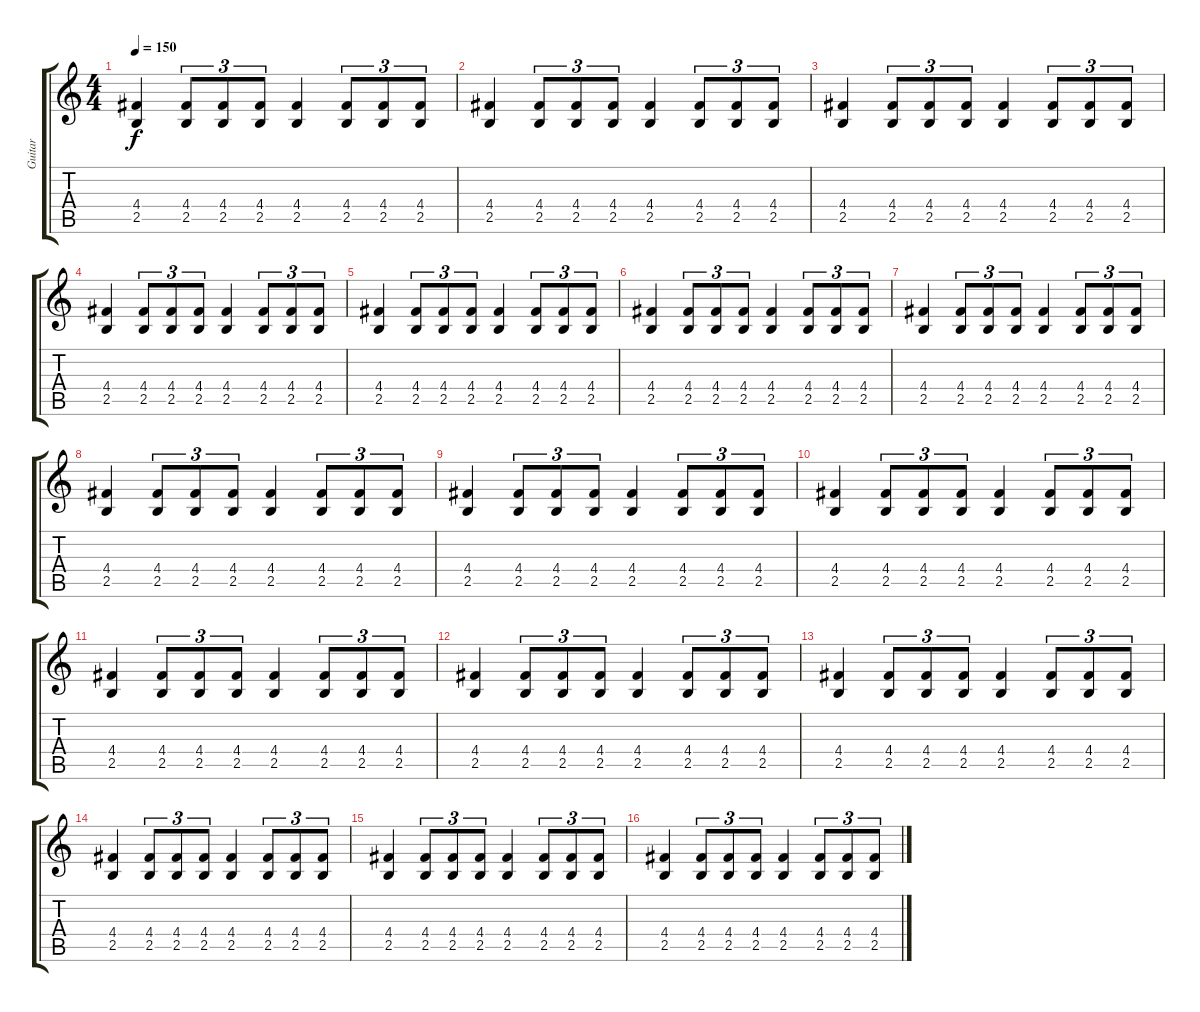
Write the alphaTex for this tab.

\track ("Guitar" "Guitar") {instrument overdrivenguitar}
\staff {score tabs}
\tuning (E4 B3 G3 D3 A2 E2) {hide}
\ts (4 4)
\tempo 150
\clef g2
\ks c
(4.4 2.5).4{dy f} (4.4 2.5).8{tu (3 2)} (4.4 2.5).8{tu (3 2)} (4.4 2.5).8{tu (3 2)} (4.4 2.5).4 (4.4 2.5).8{tu (3 2)} (4.4 2.5).8{tu (3 2)} (4.4 2.5).8{tu (3 2)} |
(4.4 2.5).4 (4.4 2.5).8{tu (3 2)} (4.4 2.5).8{tu (3 2)} (4.4 2.5).8{tu (3 2)} (4.4 2.5).4 (4.4 2.5).8{tu (3 2)} (4.4 2.5).8{tu (3 2)} (4.4 2.5).8{tu (3 2)} |
(4.4 2.5).4 (4.4 2.5).8{tu (3 2)} (4.4 2.5).8{tu (3 2)} (4.4 2.5).8{tu (3 2)} (4.4 2.5).4 (4.4 2.5).8{tu (3 2)} (4.4 2.5).8{tu (3 2)} (4.4 2.5).8{tu (3 2)} |
(4.4 2.5).4 (4.4 2.5).8{tu (3 2)} (4.4 2.5).8{tu (3 2)} (4.4 2.5).8{tu (3 2)} (4.4 2.5).4 (4.4 2.5).8{tu (3 2)} (4.4 2.5).8{tu (3 2)} (4.4 2.5).8{tu (3 2)} |
(4.4 2.5).4 (4.4 2.5).8{tu (3 2)} (4.4 2.5).8{tu (3 2)} (4.4 2.5).8{tu (3 2)} (4.4 2.5).4 (4.4 2.5).8{tu (3 2)} (4.4 2.5).8{tu (3 2)} (4.4 2.5).8{tu (3 2)} |
(4.4 2.5).4 (4.4 2.5).8{tu (3 2)} (4.4 2.5).8{tu (3 2)} (4.4 2.5).8{tu (3 2)} (4.4 2.5).4 (4.4 2.5).8{tu (3 2)} (4.4 2.5).8{tu (3 2)} (4.4 2.5).8{tu (3 2)} |
(4.4 2.5).4 (4.4 2.5).8{tu (3 2)} (4.4 2.5).8{tu (3 2)} (4.4 2.5).8{tu (3 2)} (4.4 2.5).4 (4.4 2.5).8{tu (3 2)} (4.4 2.5).8{tu (3 2)} (4.4 2.5).8{tu (3 2)} |
(4.4 2.5).4 (4.4 2.5).8{tu (3 2)} (4.4 2.5).8{tu (3 2)} (4.4 2.5).8{tu (3 2)} (4.4 2.5).4 (4.4 2.5).8{tu (3 2)} (4.4 2.5).8{tu (3 2)} (4.4 2.5).8{tu (3 2)} |
(4.4 2.5).4 (4.4 2.5).8{tu (3 2)} (4.4 2.5).8{tu (3 2)} (4.4 2.5).8{tu (3 2)} (4.4 2.5).4 (4.4 2.5).8{tu (3 2)} (4.4 2.5).8{tu (3 2)} (4.4 2.5).8{tu (3 2)} |
(4.4 2.5).4 (4.4 2.5).8{tu (3 2)} (4.4 2.5).8{tu (3 2)} (4.4 2.5).8{tu (3 2)} (4.4 2.5).4 (4.4 2.5).8{tu (3 2)} (4.4 2.5).8{tu (3 2)} (4.4 2.5).8{tu (3 2)} |
(4.4 2.5).4 (4.4 2.5).8{tu (3 2)} (4.4 2.5).8{tu (3 2)} (4.4 2.5).8{tu (3 2)} (4.4 2.5).4 (4.4 2.5).8{tu (3 2)} (4.4 2.5).8{tu (3 2)} (4.4 2.5).8{tu (3 2)} |
(4.4 2.5).4 (4.4 2.5).8{tu (3 2)} (4.4 2.5).8{tu (3 2)} (4.4 2.5).8{tu (3 2)} (4.4 2.5).4 (4.4 2.5).8{tu (3 2)} (4.4 2.5).8{tu (3 2)} (4.4 2.5).8{tu (3 2)} |
(4.4 2.5).4 (4.4 2.5).8{tu (3 2)} (4.4 2.5).8{tu (3 2)} (4.4 2.5).8{tu (3 2)} (4.4 2.5).4 (4.4 2.5).8{tu (3 2)} (4.4 2.5).8{tu (3 2)} (4.4 2.5).8{tu (3 2)} |
(4.4 2.5).4 (4.4 2.5).8{tu (3 2)} (4.4 2.5).8{tu (3 2)} (4.4 2.5).8{tu (3 2)} (4.4 2.5).4 (4.4 2.5).8{tu (3 2)} (4.4 2.5).8{tu (3 2)} (4.4 2.5).8{tu (3 2)} |
(4.4 2.5).4 (4.4 2.5).8{tu (3 2)} (4.4 2.5).8{tu (3 2)} (4.4 2.5).8{tu (3 2)} (4.4 2.5).4 (4.4 2.5).8{tu (3 2)} (4.4 2.5).8{tu (3 2)} (4.4 2.5).8{tu (3 2)} |
(4.4 2.5).4 (4.4 2.5).8{tu (3 2)} (4.4 2.5).8{tu (3 2)} (4.4 2.5).8{tu (3 2)} (4.4 2.5).4 (4.4 2.5).8{tu (3 2)} (4.4 2.5).8{tu (3 2)} (4.4 2.5).8{tu (3 2)}
